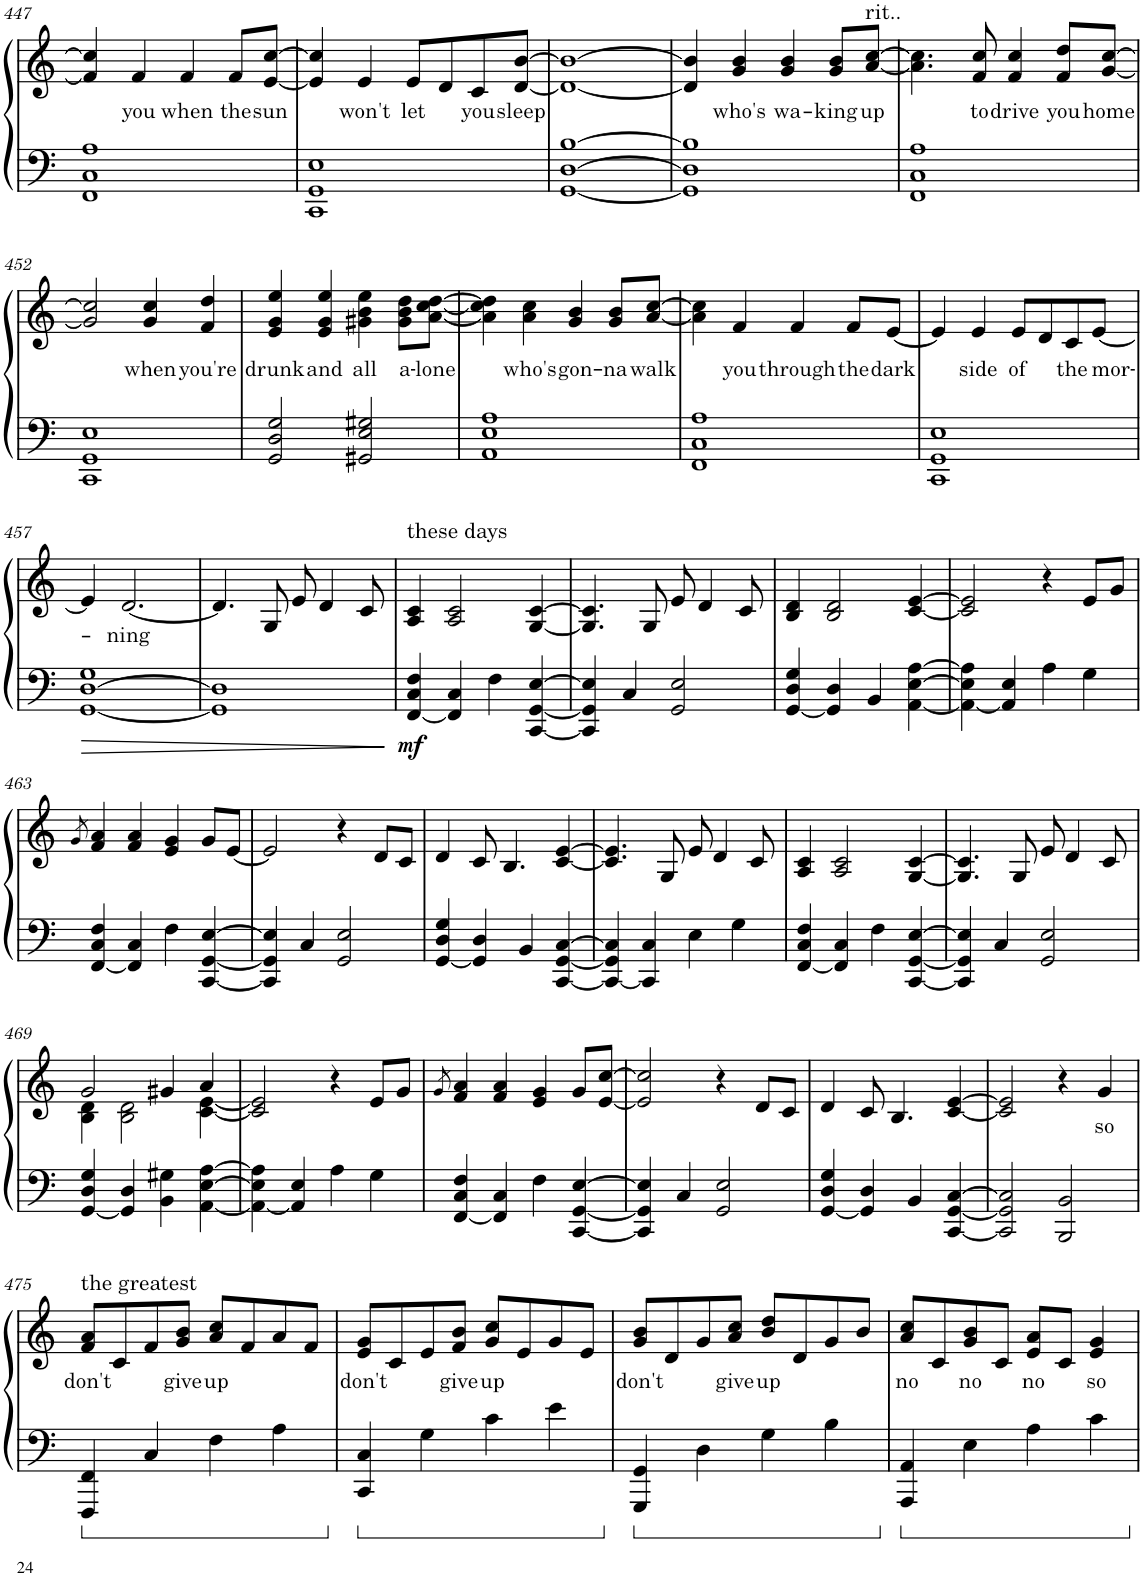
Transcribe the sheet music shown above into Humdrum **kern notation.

**kern	**kern	**text	**dynam
*part1	*part1	*part1	*part1
*staff2	*staff1	*staff1	*staff1/2
*I"Piano	*	*	*
*I'Pno.	*	*	*
!!LO:PB:g=z
*clefF4	*clefG2	*	*
*k[]	*k[]	*	*
*M4/4	*M4/4	*	*
=447	=447	=447	=447
1FF 1C 1A	4f/] 4cc/]	.	.
!	!	!LO:LY:b	!
.	4f/	you	.
!	!	!LO:LY:b	!
.	4f/	when	.
!	!	!LO:LY:b	!
.	8f/L	the	.
!	!	!LO:LY:b	!
.	[8e/ [8cc/J	sun	.
=448	=448	=448	=448
1CC 1GG 1E	4e/] 4cc/]	.	.
!	!	!LO:LY:b	!
.	4e/	won't	.
!	!	!LO:LY:b	!
.	8e/L	let	.
.	8d/	.	.
!	!	!LO:LY:b	!
.	8c/	you	.
!	!	!LO:LY:b	!
.	[8d/ [8b/J	sleep	.
=449	=449	=449	=449
[1GG [1D [1B	1d_ 1b_	.	.
=450	=450	=450	=450
1GG] 1D] 1B]	4d/] 4b/]	.	.
!	!	!LO:LY:b	!
.	4g/ 4b/	who's	.
!	!	!LO:LY:b	!
.	4g/ 4b/	wa-	.
!	!	!LO:LY:b	!
.	8g/ 8b/L	-king	.
!	!LO:TX:a:t=rit..	!	!
!	!	!LO:LY:b	!
.	[8a/ [8cc/J	up	.
=451	=451	=451	=451
1FF 1C 1A	4.a\] 4.cc\]	.	.
!	!	!LO:LY:b	!
.	8f/ 8cc/	to	.
!	!	!LO:LY:b	!
.	4f/ 4cc/	drive	.
!	!	!LO:LY:b	!
.	8f/ 8dd/L	you	.
!	!	!LO:LY:b	!
.	[8g/ [8cc/J	home	.
!!LO:LB:g=z
=452	=452	=452	=452
1CC 1GG 1E	2g/] 2cc/]	.	.
!	!	!LO:LY:b	!
.	4g/ 4cc/	when	.
!	!	!LO:LY:b	!
.	4f/ 4dd/	you're	.
=453	=453	=453	=453
!	!	!LO:LY:b	!
2GG/ 2D/ 2G/	4e/ 4g/ 4ee/	drunk	.
!	!	!LO:LY:b	!
.	4e/ 4g/ 4ee/	and	.
!	!	!LO:LY:b	!
2GG#X/ 2E/ 2G#X/	4g#X\ 4b\ 4ee\	all	.
!	!	!LO:LY:b	!
.	8g#\ 8b\ 8dd\L	a-	.
!	!	!LO:LY:b	!
.	[8a\ [8cc\ [8dd\J	-lone	.
=454	=454	=454	=454
1AA 1E 1A	4a\] 4cc\] 4dd\]	.	.
!	!	!LO:LY:b	!
.	4a\ 4cc\	who's	.
!	!	!LO:LY:b	!
.	4g/ 4b/	gon-	.
!	!	!LO:LY:b	!
.	8g/ 8b/L	-na	.
!	!	!LO:LY:b	!
.	[8a/ [8cc/J	walk	.
=455	=455	=455	=455
1FF 1C 1A	4a\] 4cc\]	.	.
!	!	!LO:LY:b	!
.	4f/	you	.
!	!	!LO:LY:b	!
.	4f/	through	.
!	!	!LO:LY:b	!
.	8f/L	the	.
!	!	!LO:LY:b	!
.	[8e/J	dark	.
=456	=456	=456	=456
1CC 1GG 1E	4e/]	.	.
!	!	!LO:LY:b	!
.	4e/	side	.
!	!	!LO:LY:b	!
.	8e/L	of	.
.	8d/	.	.
!	!	!LO:LY:b	!
.	8c/	the	.
!	!	!LO:LY:b	!
.	[8e/J	mor-	.
!!LO:LB:g=z
=457	=457	=457	=457
[1GG [1D 1G	4e/]	.	.
!	!	!LO:LY:b	!
.	[2.d/	-ning	.
=458	=458	=458	=458
1GG] 1D]	4.d/]	.	.
.	8G/	.	.
.	8e/	.	.
.	4d/	.	.
.	8c/	.	.
=459	=459	=459	=459
!	!LO:TX:a:t=these days	!	!
!	!	!	!LO:DY:b=2
[4FF/ 4C/ 4F/	4A/ 4c/	.	mf
4FF/] 4C/	2A/ 2c/	.	.
4F\	.	.	.
[4CC/ [4GG/ [4E/	[4G/ [4c/	.	.
=460	=460	=460	=460
4CC/] 4GG/] 4E/]	4.G/] 4.c/]	.	.
4C/	.	.	.
.	8G/	.	.
2GG/ 2E/	8e/	.	.
.	4d/	.	.
.	8c/	.	.
=461	=461	=461	=461
[4GG/ 4D/ 4G/	4B/ 4d/	.	.
4GG/] 4D/	2B/ 2d/	.	.
4BB/	.	.	.
[4AA\ [4E\ [4A\	[4c/ [4e/	.	.
=462	=462	=462	=462
4AA\_ 4E\] 4A\]	2c/] 2e/]	.	.
4AA/] 4E/	.	.	.
4A\	4r	.	.
4G\	8e/L	.	.
.	8g/J	.	.
!!LO:LB:g=z
=463	=463	=463	=463
.	8qg/	.	.
[4FF/ 4C/ 4F/	4f/ 4a/	.	.
4FF/] 4C/	4f/ 4a/	.	.
4F\	4e/ 4g/	.	.
[4CC/ [4GG/ [4E/	8g/L	.	.
.	[8e/J	.	.
=464	=464	=464	=464
4CC/] 4GG/] 4E/]	2e/]	.	.
4C/	.	.	.
2GG/ 2E/	4r	.	.
.	8d/L	.	.
.	8c/J	.	.
=465	=465	=465	=465
[4GG/ 4D/ 4G/	4d/	.	.
4GG/] 4D/	8c/	.	.
.	4.B/	.	.
4BB/	.	.	.
[4CC/ [4GG/ [4C/	[4c/ [4e/	.	.
=466	=466	=466	=466
4CC/_ 4GG/] 4C/]	4.c/] 4.e/]	.	.
4CC/] 4C/	.	.	.
.	8G/	.	.
4E\	8e/	.	.
.	4d/	.	.
4G\	.	.	.
.	8c/	.	.
=467	=467	=467	=467
[4FF/ 4C/ 4F/	4A/ 4c/	.	.
4FF/] 4C/	2A/ 2c/	.	.
4F\	.	.	.
[4CC/ [4GG/ [4E/	[4G/ [4c/	.	.
=468	=468	=468	=468
4CC/] 4GG/] 4E/]	4.G/] 4.c/]	.	.
4C/	.	.	.
.	8G/	.	.
2GG/ 2E/	8e/	.	.
.	4d/	.	.
.	8c/	.	.
!!LO:LB:g=z
=469	=469	=469	=469
*	*^	*	*
[4GG/ 4D/ 4G/	2g/	4B\ 4d\	.	.
4GG/] 4D/	.	2B\ 2d\	.	.
4BB\ 4G#X\	4g#X/	.	.	.
[4AA\ [4E\ [4A\	4a/	[4c\ [4e\	.	.
*	*v	*v	*	*
=470	=470	=470	=470
4AA\_ 4E\] 4A\]	2c/] 2e/]	.	.
4AA/] 4E/	.	.	.
4A\	4r	.	.
4G\	8e/L	.	.
.	8g/J	.	.
=471	=471	=471	=471
.	8qg/	.	.
[4FF/ 4C/ 4F/	4f/ 4a/	.	.
4FF/] 4C/	4f/ 4a/	.	.
4F\	4e/ 4g/	.	.
[4CC/ [4GG/ [4E/	8g/L	.	.
.	[8e/ [8cc/J	.	.
=472	=472	=472	=472
4CC/] 4GG/] 4E/]	2e/] 2cc/]	.	.
4C/	.	.	.
2GG/ 2E/	4r	.	.
.	8d/L	.	.
.	8c/J	.	.
=473	=473	=473	=473
[4GG/ 4D/ 4G/	4d/	.	.
4GG/] 4D/	8c/	.	.
.	4.B/	.	.
4BB/	.	.	.
[4CC/ [4GG/ [4C/	[4c/ [4e/	.	.
=474	=474	=474	=474
2CC/] 2GG/] 2C/]	2c/] 2e/]	.	.
2BBB/ 2BB/	4r	.	.
!	!	!LO:LY:b	!
.	4g/	so	.
!!LO:LB:g=z
=475	=475	=475	=475
!	!LO:TX:a:t=the greatest	!	!
!	!	!LO:LY:b	!
4FFF/ 4FF/	8f/ 8a/L	don't	.
.	8c/	.	.
4C/	8f/	.	.
!	!	!LO:LY:b	!
.	8g/ 8b/J	give	.
!	!	!LO:LY:b	!
4F\	8a/ 8cc/L	up	.
.	8f/	.	.
4A\	8a/	.	.
.	8f/J	.	.
=476	=476	=476	=476
!	!	!LO:LY:b	!
4CC/ 4C/	8e/ 8g/L	don't	.
.	8c/	.	.
4G\	8e/	.	.
!	!	!LO:LY:b	!
.	8f/ 8b/J	give	.
!	!	!LO:LY:b	!
4c\	8g/ 8cc/L	up	.
.	8e/	.	.
4e\	8g/	.	.
.	8e/J	.	.
=477	=477	=477	=477
!	!	!LO:LY:b	!
4GGG/ 4GG/	8g/ 8b/L	don't	.
.	8d/	.	.
4D\	8g/	.	.
!	!	!LO:LY:b	!
.	8a/ 8cc/J	give	.
!	!	!LO:LY:b	!
4G\	8b/ 8dd/L	up	.
.	8d/	.	.
4B\	8g/	.	.
.	8b/J	.	.
=478	=478	=478	=478
!	!	!LO:LY:b	!
4AAA/ 4AA/	8a/ 8cc/L	no	.
.	8c/	.	.
!	!	!LO:LY:b	!
4E\	8g/ 8b/	no	.
.	8c/J	.	.
!	!	!LO:LY:b	!
4A\	8e/ 8a/L	no	.
.	8c/J	.	.
!	!	!LO:LY:b	!
4c\	4e/ 4g/	so	.
=	=	=	=
*-	*-	*-	*-
